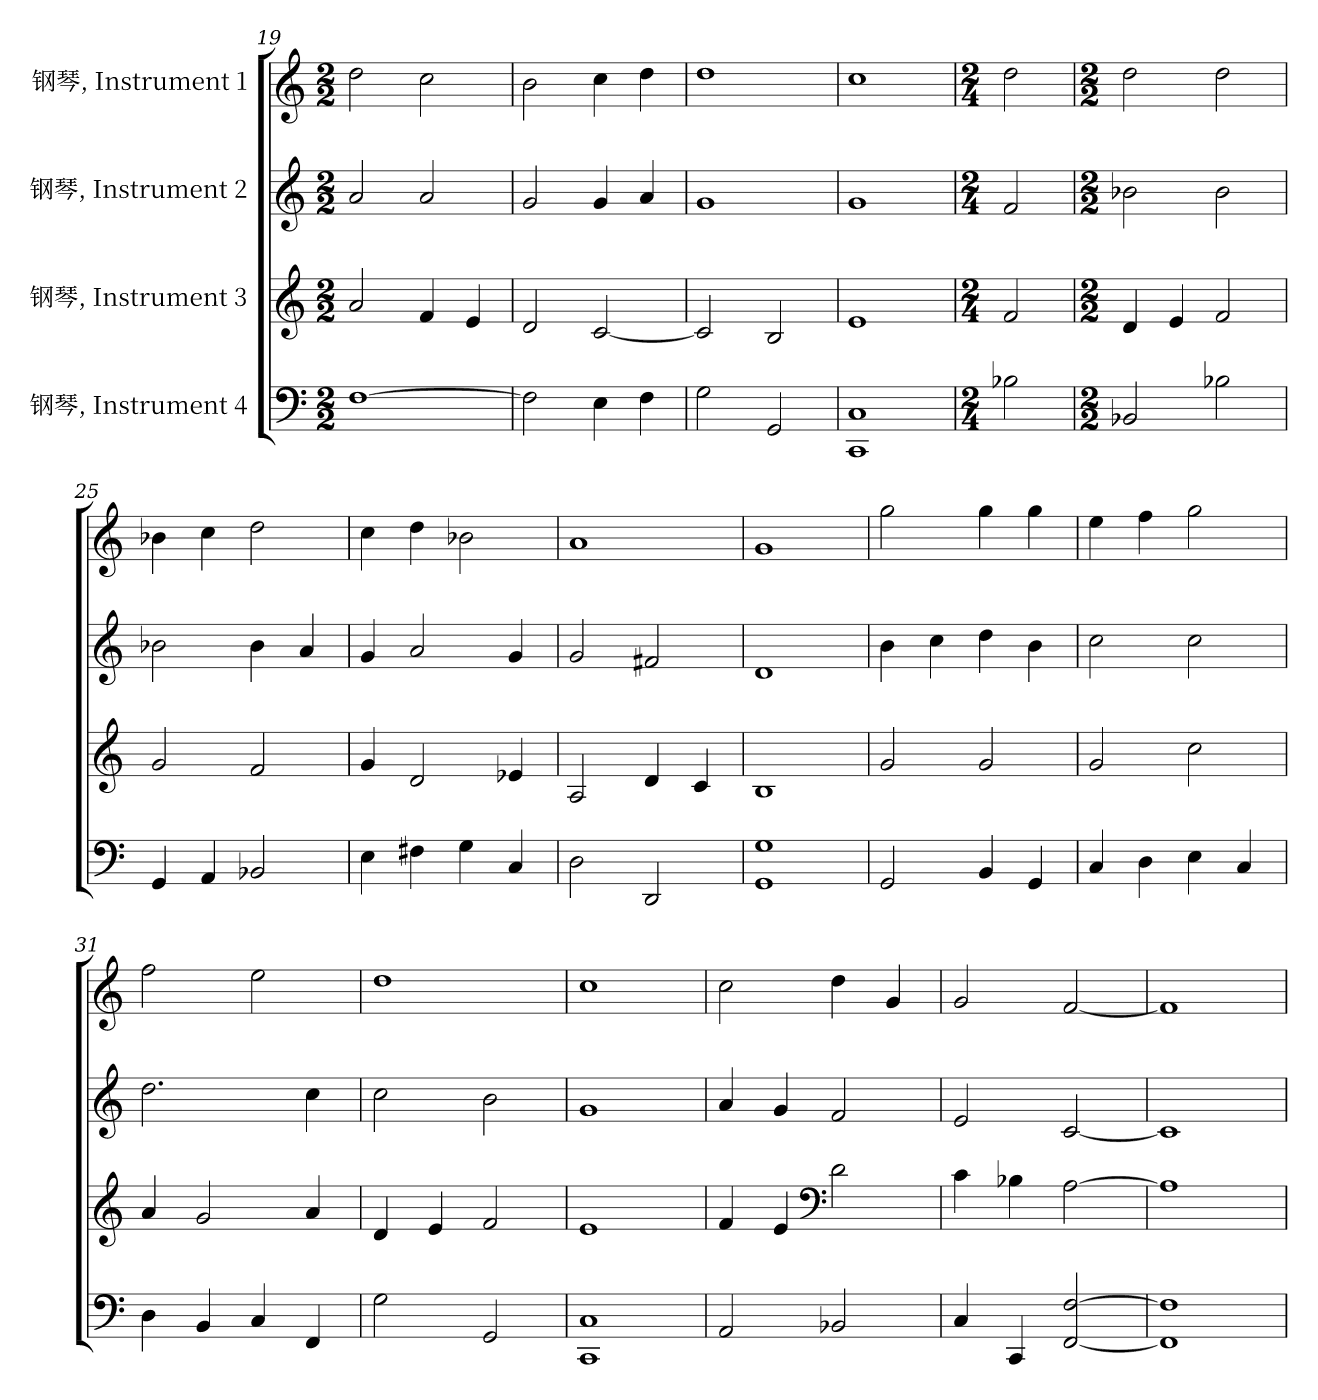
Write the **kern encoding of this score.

**kern	**kern	**kern	**kern
*part4	*part3	*part2	*part1
*staff4	*staff3	*staff2	*staff1
*I"钢琴, Instrument 4	*I"钢琴, Instrument 3	*I"钢琴, Instrument 2	*I"钢琴, Instrument 1
*clefF4	*clefG2	*clefG2	*clefG2
*k[]	*k[]	*k[]	*k[]
*M2/2	*M2/2	*M2/2	*M2/2
=19	=19	=19	=19
[1F	2a/	2a/	2dd\
.	4f/	2a/	2cc\
.	4e/	.	.
=20	=20	=20	=20
2F\]	2d/	2g/	2b\
4E\	[2c/	4g/	4cc\
4F\	.	4a/	4dd\
=21	=21	=21	=21
2G\	2c/]	1g	1dd
2GG/	2B/	.	.
=22	=22	=22	=22
1CC 1C	1e	1g	1cc
!!LO:LB:g=z
=23	=23	=23	=23
*M2/4	*M2/4	*M2/4	*M2/4
2B-X\	2f/	2f/	2dd\
=24	=24	=24	=24
*M2/2	*M2/2	*M2/2	*M2/2
2BB-X/	4d/	2b-X\	2dd\
.	4e/	.	.
2B-X\	2f/	2b-\	2dd\
=25	=25	=25	=25
4GG/	2g/	2b-X\	4b-X\
4AA/	.	.	4cc\
2BB-X/	2f/	4b-\	2dd\
.	.	4a/	.
=26	=26	=26	=26
4E\	4g/	4g/	4cc\
4F#X\	2d/	2a/	4dd\
4G\	.	.	2b-X\
4C/	4e-X/	4g/	.
=27	=27	=27	=27
2D\	2A/	2g/	1a
2DD/	4d/	2f#X/	.
.	4c/	.	.
=28	=28	=28	=28
1GG 1G	1B	1d	1g
=29	=29	=29	=29
2GG/	2g/	4b\	2gg\
.	.	4cc\	.
4BB/	2g/	4dd\	4gg\
4GG/	.	4b\	4gg\
=30	=30	=30	=30
4C/	2g/	2cc\	4ee\
4D\	.	.	4ff\
4E\	2cc\	2cc\	2gg\
4C/	.	.	.
=31	=31	=31	=31
4D\	4a/	2.dd\	2ff\
4BB/	2g/	.	.
4C/	.	.	2ee\
4FF/	4a/	4cc\	.
!!LO:PB:g=z
=32	=32	=32	=32
2G\	4d/	2cc\	1dd
.	4e/	.	.
2GG/	2f/	2b\	.
=33	=33	=33	=33
1CC 1C	1e	1g	1cc
=34	=34	=34	=34
2AA/	4f/	4a/	2cc\
.	4e/	4g/	.
*	*clefF4	*	*
2BB-X/	2d\	2f/	4dd\
.	.	.	4g/
=35	=35	=35	=35
4C/	4c\	2e/	2g/
4CC/	4B-X\	.	.
[2FF/ [2F/	[2A\	[2c/	[2f/
=36	=36	=36	=36
1FF] 1F]	1A]	1c]	1f]
=	=	=	=
*-	*-	*-	*-
